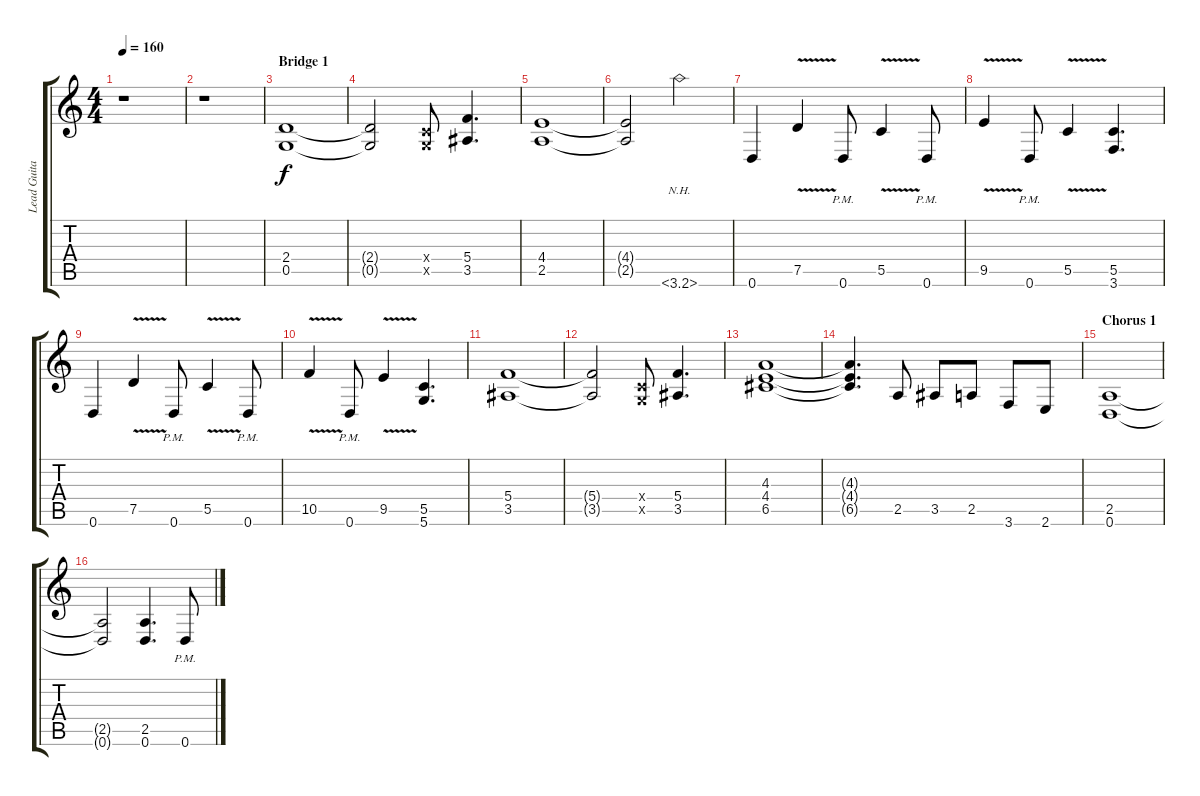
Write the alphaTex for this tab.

\track ("Lead Guitar" "Lead Guita") {instrument overdrivenguitar}
\staff {score tabs}
\tuning (D4 A3 F3 C3 G2 D2) {hide}
\ts (4 4)
\tempo 160
\clef g2
\ks c
r.1{dy f} |
r.1 |
\section ("" "Bridge 1")
(2.4 0.5).1 |
(2.4{t} 0.5{t}).2 (0.4{x} 0.5{x}).8 (5.4 3.5).4{d} |
(4.4 2.5).1 |
(4.4{t} 2.5{t}).2 3.6{nh}.2 |
0.6.4 7.5{v}.4 0.6{pm}.8 5.5{v}.4 0.6{pm}.8 |
9.5{v}.4 0.6{pm}.8 5.5{v}.4 (5.5 3.6).4{d} |
0.6.4 7.5{v}.4 0.6{pm}.8 5.5{v}.4 0.6{pm}.8 |
10.5{v}.4 0.6{pm}.8 9.5{v}.4 (5.5 5.6).4{d} |
(5.4 3.5).1 |
(5.4{t} 3.5{t}).2 (0.4{x} 0.5{x}).8 (5.4 3.5).4{d} |
(4.3 4.4 6.5).1 |
(4.3{t} 4.4{t} 6.5{t}).4{d} 2.5.8 3.5.8 2.5.8 3.6.8 2.6.8 |
\section ("" "Chorus 1")
(2.5 0.6).1 |
(2.5{t} 0.6{t}).2 (2.5 0.6).4{d} 0.6{pm}.8
